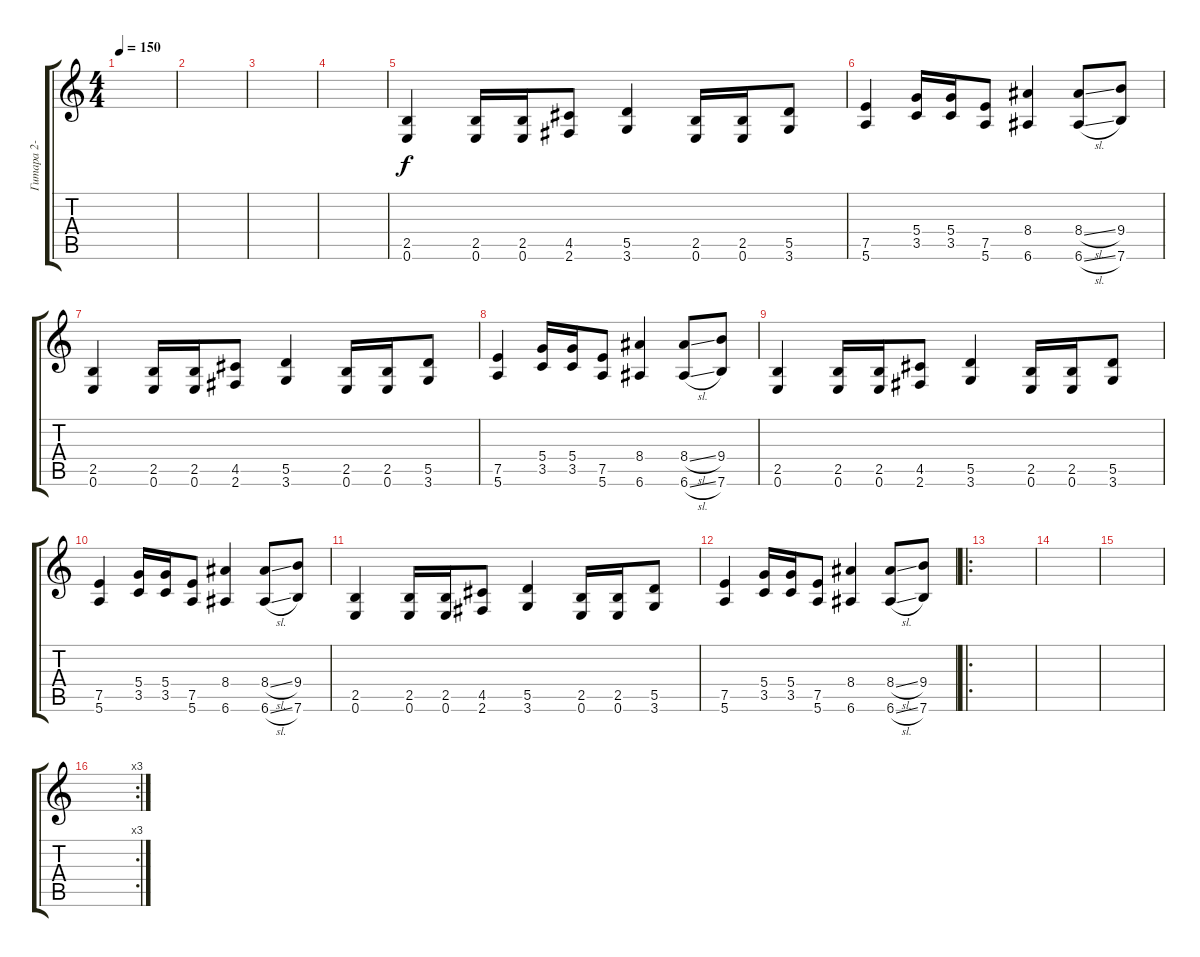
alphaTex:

\track ("Гитара 2- Драйв" "Гитара 2- ") {instrument overdrivenguitar}
\staff {score tabs}
\tuning (E4 B3 G3 D3 A2 E2) {hide}
\ts (4 4)
\tempo 150
\clef g2
\ks c
|
|
|
|
(2.5 0.6).4 (2.5 0.6).16 (2.5 0.6).16 (4.5 2.6).8 (5.5 3.6).4 (2.5 0.6).16 (2.5 0.6).16 (5.5 3.6).8 |
(7.5 5.6).4 (5.4 3.5).16 (5.4 3.5).16 (7.5 5.6).8 (8.4 6.6).4 (8.4{sl} 6.6{sl}).8 (9.4 7.6).8 |
(2.5 0.6).4 (2.5 0.6).16 (2.5 0.6).16 (4.5 2.6).8 (5.5 3.6).4 (2.5 0.6).16 (2.5 0.6).16 (5.5 3.6).8 |
(7.5 5.6).4 (5.4 3.5).16 (5.4 3.5).16 (7.5 5.6).8 (8.4 6.6).4 (8.4{sl} 6.6{sl}).8 (9.4 7.6).8 |
(2.5 0.6).4 (2.5 0.6).16 (2.5 0.6).16 (4.5 2.6).8 (5.5 3.6).4 (2.5 0.6).16 (2.5 0.6).16 (5.5 3.6).8 |
(7.5 5.6).4 (5.4 3.5).16 (5.4 3.5).16 (7.5 5.6).8 (8.4 6.6).4 (8.4{sl} 6.6{sl}).8 (9.4 7.6).8 |
(2.5 0.6).4 (2.5 0.6).16 (2.5 0.6).16 (4.5 2.6).8 (5.5 3.6).4 (2.5 0.6).16 (2.5 0.6).16 (5.5 3.6).8 |
(7.5 5.6).4 (5.4 3.5).16 (5.4 3.5).16 (7.5 5.6).8 (8.4 6.6).4 (8.4{sl} 6.6{sl}).8 (9.4 7.6).8 |
\ro
|
|
|
\rc 3
